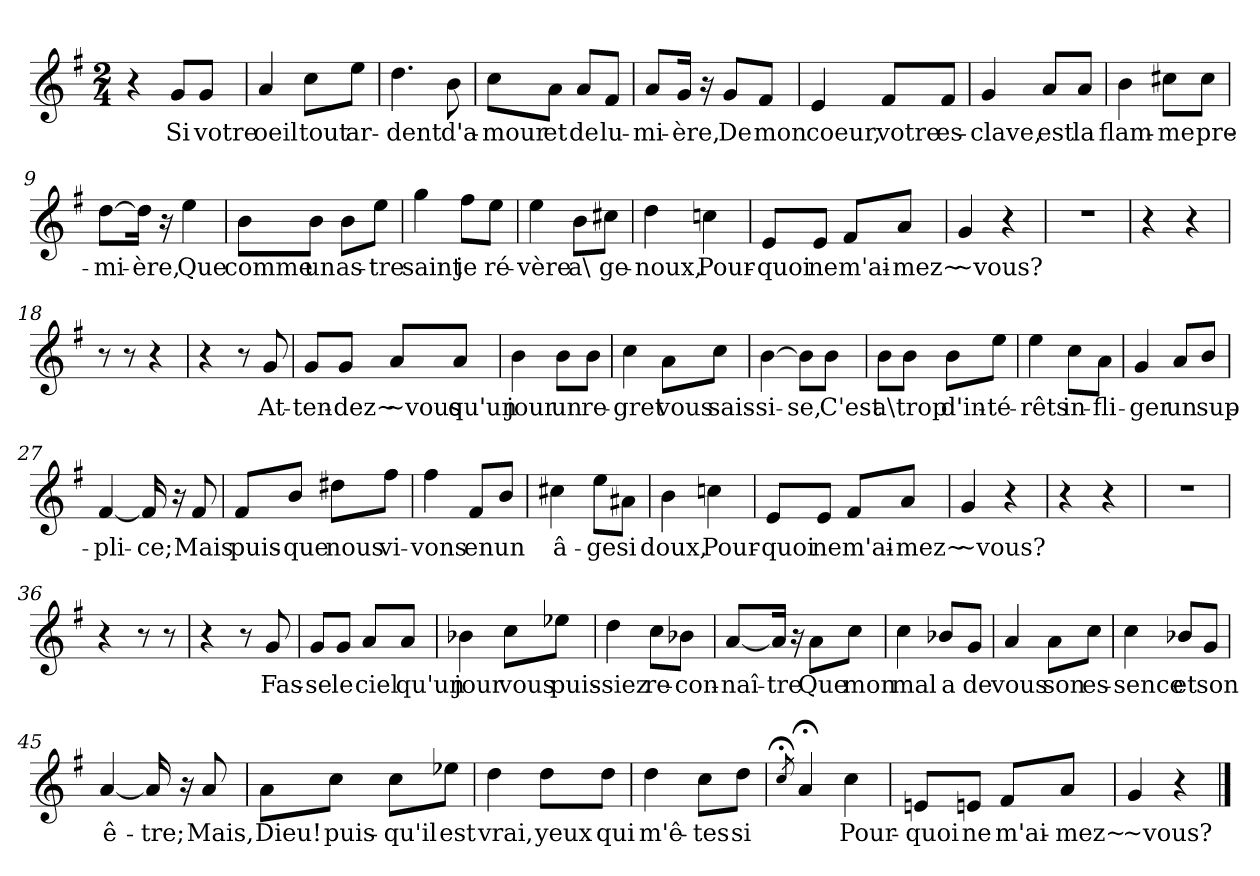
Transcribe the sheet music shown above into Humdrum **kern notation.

**kern	**text
*part1	*part1
*staff1	*staff1
*clefG2	*
*k[f#]	*
*M2/4	*
=1	=1
4r	.
!	!LO:LY:b
8g/L	Si
!	!LO:LY:b
8g/J	votre
=2	=2
!	!LO:LY:b
4a/	oeil
!	!LO:LY:b
8cc\L	tout
!	!LO:LY:b
8ee\J	ar-
=3	=3
!	!LO:LY:b
4.dd\	-dent
!	!LO:LY:b
8b\	d'a-
=4	=4
!	!LO:LY:b
8cc\L	-mour
!	!LO:LY:b
8a\J	et
!	!LO:LY:b
8a/L	de
!	!LO:LY:b
8f#/J	lu-
=5	=5
!	!LO:LY:b
8a/L	-mi-
!	!LO:LY:b
16g/Jk	-ère,
16r	.
!	!LO:LY:b
8g/L	De
!	!LO:LY:b
8f#/J	mon
=6	=6
!	!LO:LY:b
4e/	coeur,
!	!LO:LY:b
8f#/L	votre
!	!LO:LY:b
8f#/J	es-
=7	=7
!	!LO:LY:b
4g/	-clave,
!	!LO:LY:b
8a/L	est
!	!LO:LY:b
8a/J	la
=8	=8
!	!LO:LY:b
4b\	flam-
!	!LO:LY:b
8cc#X\L	-me
!	!LO:LY:b
8cc#\J	pre-
!!LO:LB:g=z
=9	=9
!	!LO:LY:b
[8dd\L	-mi-
!	!LO:LY:b
16dd\Jk]	-ère,
16r	.
!	!LO:LY:b
4ee\	Que
=10	=10
!	!LO:LY:b
8b\L	comme
!	!LO:LY:b
8b\J	un
!	!LO:LY:b
8b\L	as-
!	!LO:LY:b
8ee\J	-tre
=11	=11
!	!LO:LY:b
4gg\	saint
!	!LO:LY:b
8ff#\L	je
!	!LO:LY:b
8ee\J	ré-
=12	=12
!	!LO:LY:b
4ee\	-vère
!	!LO:LY:b
8b\L	a\
!	!LO:LY:b
8cc#X\J	ge-
=13	=13
!	!LO:LY:b
4dd\	-noux,
!	!LO:LY:b
4ccn\	Pour-
=14	=14
!	!LO:LY:b
8e/L	-quoi
!	!LO:LY:b
8e/J	ne
!	!LO:LY:b
8f#/L	m'ai-
!	!LO:LY:b
8a/J	-mez~
=15	=15
!	!LO:LY:b
4g/	~vous?
4r	.
=16	=16
2r	.
=17	=17
4r	.
4r	.
=18	=18
8r	.
8r	.
4r	.
!!LO:LB:g=z
=19	=19
4r	.
8r	.
!	!LO:LY:b
8g/	At-
=20	=20
!	!LO:LY:b
8g/L	-ten-
!	!LO:LY:b
8g/J	-dez~
!	!LO:LY:b
8a/L	~vous
!	!LO:LY:b
8a/J	qu'un
=21	=21
!	!LO:LY:b
4b\	jour
!	!LO:LY:b
8b\L	un
!	!LO:LY:b
8b\J	re-
=22	=22
!	!LO:LY:b
4cc\	-gret
!	!LO:LY:b
8a\L	vous
!	!LO:LY:b
8cc\J	sais-
=23	=23
!	!LO:LY:b
[4b\	-si-
!	!LO:LY:b
8b\L]	-se,
!	!LO:LY:b
8b\J	C'est
=24	=24
!	!LO:LY:b
8b\L	a\
!	!LO:LY:b
8b\J	trop
!	!LO:LY:b
8b\L	d'in-
!	!LO:LY:b
8ee\J	-té-
=25	=25
!	!LO:LY:b
4ee\	-rêts
!	!LO:LY:b
8cc\L	in-
!	!LO:LY:b
8a\J	-fli-
=26	=26
!	!LO:LY:b
4g/	-ger
!	!LO:LY:b
8a/L	un
!	!LO:LY:b
8b/J	sup-
!!LO:LB:g=z
=27	=27
!	!LO:LY:b
[4f#/	-pli-
!	!LO:LY:b
16f#/]	-ce;
16r	.
!	!LO:LY:b
8f#/	Mais
=28	=28
!	!LO:LY:b
8f#/L	puis-
!	!LO:LY:b
8b/J	-que
!	!LO:LY:b
8dd#X\L	nous
!	!LO:LY:b
8ff#\J	vi-
=29	=29
!	!LO:LY:b
4ff#\	-vons
!	!LO:LY:b
8f#/L	en
!	!LO:LY:b
8b/J	un
=30	=30
!	!LO:LY:b
4cc#X\	â-
!	!LO:LY:b
8ee\L	-ge
!	!LO:LY:b
8a#X\J	si
=31	=31
!	!LO:LY:b
4b\	doux,
!	!LO:LY:b
4ccn\	Pour-
=32	=32
!	!LO:LY:b
8e/L	-quoi
!	!LO:LY:b
8e/J	ne
!	!LO:LY:b
8f#/L	m'ai-
!	!LO:LY:b
8a/J	-mez~
=33	=33
!	!LO:LY:b
4g/	~vous?
4r	.
=34	=34
4r	.
4r	.
=35	=35
2r	.
=36	=36
4r	.
8r	.
8r	.
!!LO:LB:g=z
=37	=37
4r	.
8r	.
!	!LO:LY:b
8g/	Fas-
=38	=38
!	!LO:LY:b
8g/L	-se
!	!LO:LY:b
8g/J	le
!	!LO:LY:b
8a/L	ciel
!	!LO:LY:b
8a/J	qu'un
=39	=39
!	!LO:LY:b
4b-X\	jour
!	!LO:LY:b
8cc\L	vous
!	!LO:LY:b
8ee-X\J	puis-
=40	=40
!	!LO:LY:b
4dd\	-siez
!	!LO:LY:b
8cc\L	re-
!	!LO:LY:b
8b-X\J	-con-
=41	=41
!	!LO:LY:b
[8a/L	-naî-
!	!LO:LY:b
16a/Jk]	-tre
16r	.
!	!LO:LY:b
8a\L	Que
!	!LO:LY:b
8cc\J	mon
=42	=42
!	!LO:LY:b
4cc\	mal
!	!LO:LY:b
8b-X/L	a
!	!LO:LY:b
8g/J	de
=43	=43
!	!LO:LY:b
4a/	vous
!	!LO:LY:b
8a\L	son
!	!LO:LY:b
8cc\J	es-
=44	=44
!	!LO:LY:b
4cc\	-sence
!	!LO:LY:b
8b-X/L	et
!	!LO:LY:b
8g/J	son
!!LO:LB:g=z
=45	=45
!	!LO:LY:b
[4a/	ê-
!	!LO:LY:b
16a/]	-tre;
16r	.
!	!LO:LY:b
8a/	Mais,
=46	=46
!	!LO:LY:b
8a\L	Dieu!
!	!LO:LY:b
8cc\J	puis-
!	!LO:LY:b
8cc\L	-qu'il
!	!LO:LY:b
8ee-X\J	est
=47	=47
!	!LO:LY:b
4dd\	vrai,
!	!LO:LY:b
8dd\L	yeux
!	!LO:LY:b
8dd\J	qui
=48	=48
!	!LO:LY:b
4dd\	m'ê-
!	!LO:LY:b
8cc\L	-tes
!	!LO:LY:b
8dd\J	si
=49	=49
8qcc;</	.
4a;</	.
!	!LO:LY:b
4cc\	Pour-
=50	=50
!	!LO:LY:b
8en/L	-quoi
!	!LO:LY:b
8en/J	ne
!	!LO:LY:b
8f#/L	m'ai-
!	!LO:LY:b
8a/J	-mez~
=51	=51
!	!LO:LY:b
4g/	~vous?
4r	.
==	==
*-	*-
